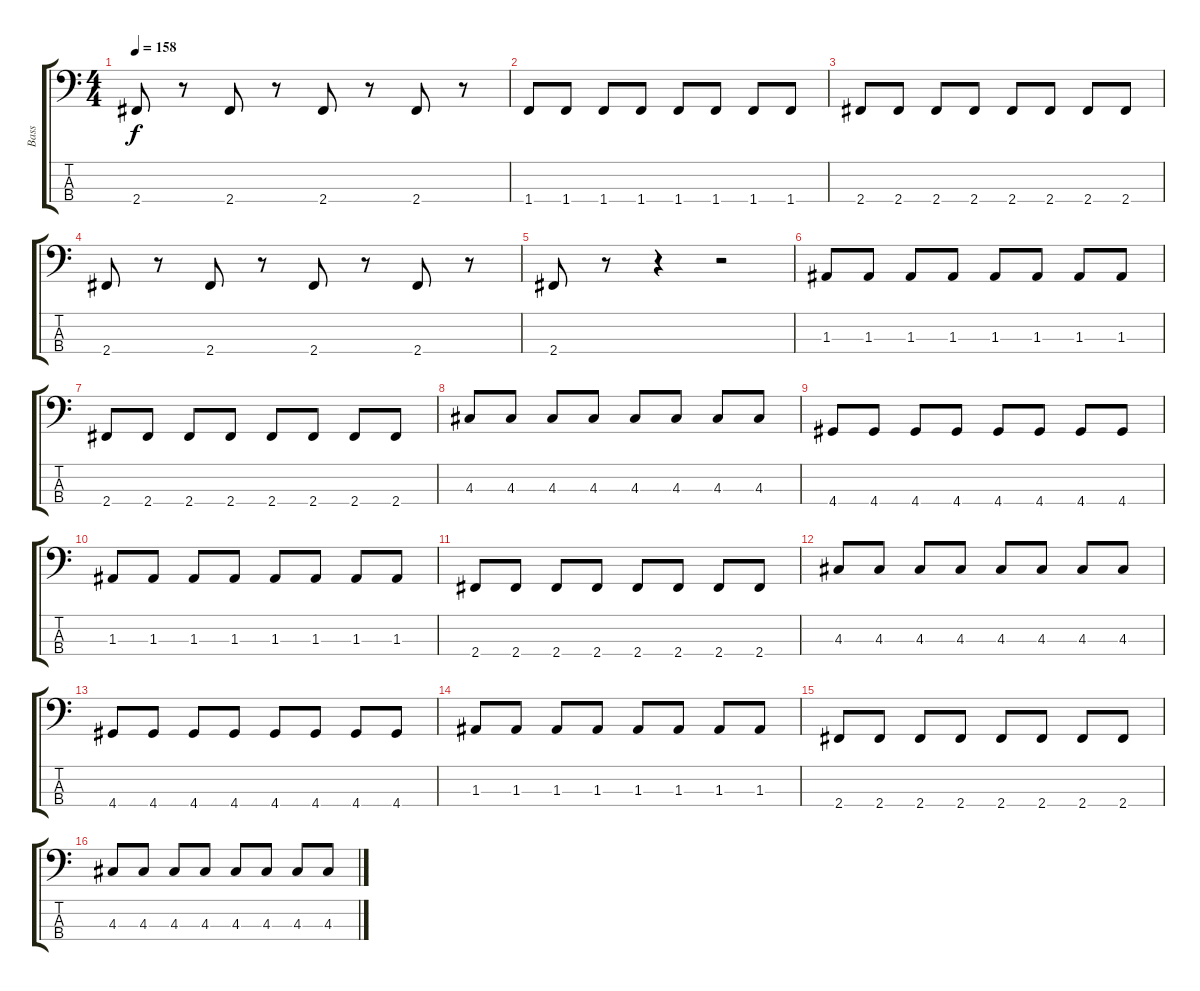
\track ("Bass" "Bass") {instrument electricbassfinger}
\staff {score tabs}
\tuning (G2 D2 A1 E1) {hide}
\ts (4 4)
\tempo 158
\clef f4
\ks c
2.4.8{dy f} r.8 2.4.8 r.8 2.4.8 r.8 2.4.8 r.8 |
1.4.8 1.4.8 1.4.8 1.4.8 1.4.8 1.4.8 1.4.8 1.4.8 |
2.4.8 2.4.8 2.4.8 2.4.8 2.4.8 2.4.8 2.4.8 2.4.8 |
2.4.8 r.8 2.4.8 r.8 2.4.8 r.8 2.4.8 r.8 |
2.4.8 r.8 r.4 r.2 |
1.3.8 1.3.8 1.3.8 1.3.8 1.3.8 1.3.8 1.3.8 1.3.8 |
2.4.8 2.4.8 2.4.8 2.4.8 2.4.8 2.4.8 2.4.8 2.4.8 |
4.3.8 4.3.8 4.3.8 4.3.8 4.3.8 4.3.8 4.3.8 4.3.8 |
4.4.8 4.4.8 4.4.8 4.4.8 4.4.8 4.4.8 4.4.8 4.4.8 |
1.3.8 1.3.8 1.3.8 1.3.8 1.3.8 1.3.8 1.3.8 1.3.8 |
2.4.8 2.4.8 2.4.8 2.4.8 2.4.8 2.4.8 2.4.8 2.4.8 |
4.3.8 4.3.8 4.3.8 4.3.8 4.3.8 4.3.8 4.3.8 4.3.8 |
4.4.8 4.4.8 4.4.8 4.4.8 4.4.8 4.4.8 4.4.8 4.4.8 |
1.3.8 1.3.8 1.3.8 1.3.8 1.3.8 1.3.8 1.3.8 1.3.8 |
2.4.8 2.4.8 2.4.8 2.4.8 2.4.8 2.4.8 2.4.8 2.4.8 |
4.3.8 4.3.8 4.3.8 4.3.8 4.3.8 4.3.8 4.3.8 4.3.8
